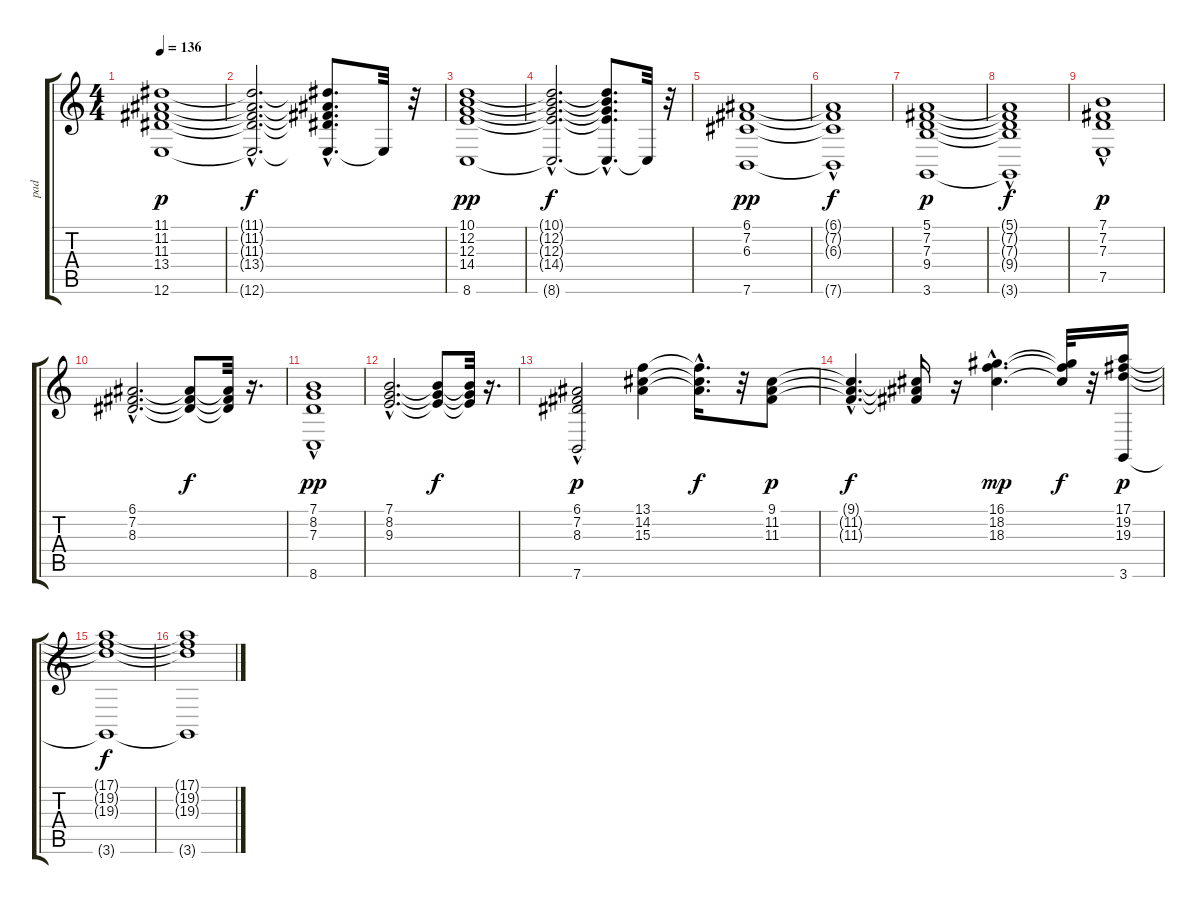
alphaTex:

\track ("pad     " "pad     ") {instrument pad2warm}
\staff {score tabs}
\tuning (E4 B3 G3 D3 A2 E2) {hide}
\ts (4 4)
\tempo 136
\clef g2
\ks c
(11.1 11.2 11.3 13.4 12.6).1{dy p} |
(11.1{hac t} 11.2{hac t} 11.3{hac t} 13.4{hac t} 12.6{hac t}).2{d dy f} (11.1{t} 11.2{hac t} 11.3{hac t} 13.4{t} 12.6{hac t}).8{d} 12.6{t}.32 r.32 |
(10.1 12.2 12.3 14.4 8.6).1{dy pp} |
(10.1{hac t} 12.2{hac t} 12.3{hac t} 14.4{hac t} 8.6{hac t}).2{d dy f} (10.1{t} 12.2{t} 12.3{t} 14.4{t} 8.6{hac t}).8{d} 8.6{t}.32 r.32 |
(6.1 7.2 6.3 7.6).1{dy pp} |
(6.1{hac t} 7.2{hac t} 6.3{hac t} 7.6{t}).1{dy f} |
(5.1 7.2 7.3 9.4 3.6).1{dy p} |
(5.1{hac t} 7.2{hac t} 7.3{hac t} 9.4{hac t} 3.6{t}).1{dy f} |
(7.1{hac} 7.2{hac} 7.3{hac} 7.5).1{dy p} |
(6.1{hac} 7.2{hac} 8.3{hac}).2{d} (6.1{t} 7.2{t} 8.3{t}).8{dy f} (6.1{t} 7.2{t} 8.3{t}).32 r.16{d} |
(7.1{hac} 8.2{hac} 7.3{hac} 8.6).1{dy pp} |
(7.1{hac} 8.2{hac} 9.3{hac}).2{d} (7.1{t} 8.2{t} 9.3{t}).8{dy f} (7.1{t} 8.2{t} 9.3{t}).32 r.16{d} |
(6.1{hac} 7.2{hac} 8.3{hac} 7.6).2{dy p} (13.1 14.2 15.3).4 (13.1{hac t} 14.2{hac t} 15.3{hac t}).16{d dy f} r.32 (9.1 11.2 11.3).8{dy p} |
(9.1{hac t} 11.2{hac t} 11.3{hac t}).4{d dy f} (9.1{t} 11.2{t} 11.3{t}).16 r.16 (16.1{hac} 18.2{hac} 18.3{hac}).4{d dy mp} (16.1{t} 18.2{t} 18.3{t}).32{dy f} r.32 (17.1 19.2 19.3 3.6).16{dy p} |
(17.1{t} 19.2{t} 19.3{t} 3.6{t}).1{dy f} |
(17.1{t} 19.2{t} 19.3{t} 3.6{t}).1
